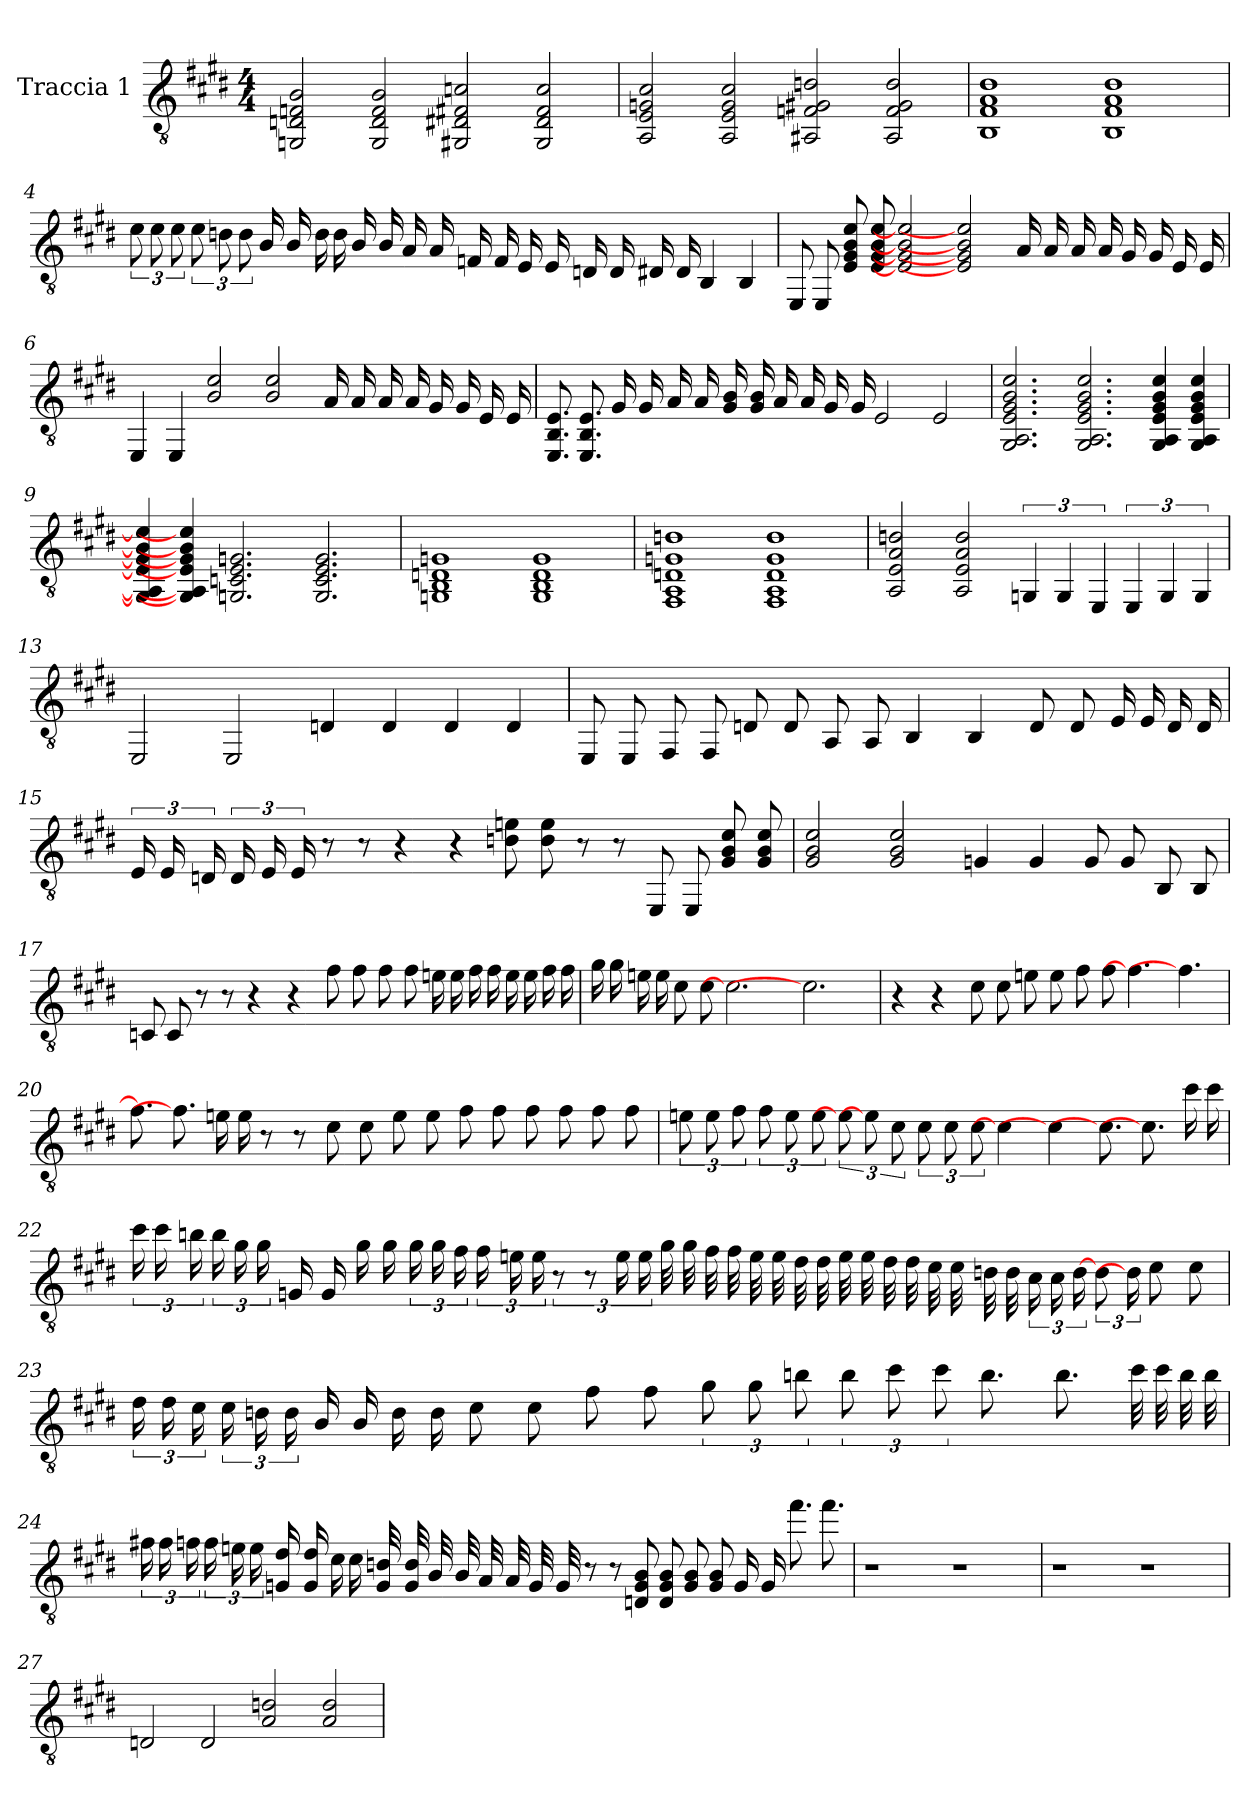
**kern
*part1
*staff1
*I"Traccia 1
*stria6
*clefGv2
*k[f#c#g#d#]
*M4/4
*MM100
=1
2B 2F 2D 2GG
2B 2F 2D 2GG
2c 2F# 2D# 2GG#
2c 2F# 2D# 2GG#
=2
2c# 2G 2E 2AA
2c# 2G 2E 2AA
2d 2G# 2F 2AA#
2d 2G# 2F 2AA#
=3
1d# 1A 1F# 1BB
1d# 1A 1F# 1BB
=4
*MM120
12e
12e
12e
12e
12d
12d
16B
16B
16d
16d
16B
16B
16A
16A
16F
16F
16E
16E
16D
16D
16D#
16D#
4BB
4BB
=5
*MM100
8EE
8EE
8e 8B 8G# 8E
8e 8B 8G# 8E
2e] 2B] 2G#] 2E]
2e] 2B] 2G#] 2E]
16A
16A
16A
16A
16G#
16G#
16E
16E
=6
4EE
4EE
2e 2B
2e 2B
16A
16A
16A
16A
16G#
16G#
16E
16E
=7
8.E 8.BB 8.EE
8.E 8.BB 8.EE
16G#
16G#
16A
16A
16B 16G#
16B 16G#
16A
16A
16G#
16G#
2E
2E
=8
2.e 2.B 2.G# 2.E 2.AA 2.GG#
2.e 2.B 2.G# 2.E 2.AA 2.GG#
4e 4B 4G# 4E 4AA 4GG#
4e 4B 4G# 4E 4AA 4GG#
=9
4e] 4B] 4G#] 4E] 4AA] 4GG#]
4e] 4B] 4G#] 4E] 4AA] 4GG#]
2.G 2.E 2.C 2.GG
2.G 2.E 2.C 2.GG
=10
1G 1D 1BB 1GG
1G 1D 1BB 1GG
=11
1d 1G 1D 1AA 1FF#
1d 1G 1D 1AA 1FF#
=12
2d 2A 2E 2AA
2d 2A 2E 2AA
6GG
6GG
6EE
6EE
6GG
6GG
=13
2EE
2EE
4D
4D
4D
4D
=14
8EE
8EE
8FF#
8FF#
8D
8D
8AA
8AA
4BB
4BB
8D
8D
16E
16E
16D
16D
=15
24E
24E
24D
24D
24E
24E
8r
8r
4r
4r
8g 8d
8g 8d
8r
8r
8EE
8EE
8e 8B 8G#
8e 8B 8G#
=16
2e 2B 2G#
2e 2B 2G#
4G
4G
8G
8G
8BB
8BB
=17
8C
8C
8r
8r
4r
4r
8a
8a
8a
8a
16g
16g
16a
16a
16g
16g
16a
16a
=18
16b
16b
16g
16g
8e
8e
2.e]
2.e]
=19
4r
4r
8e
8e
8g
8g
8a
8a
4.a]
4.a]
=20
8.a]
8.a]
16g
16g
8r
8r
8e
8e
8g
8g
8a
8a
8a
8a
8a
8a
=21
12g
12g
12a
12a
12g
12g
12g]
12g]
12e
12e
12e
12e
4e]
4e]
8.e]
8.e]
16ee
16ee
=22
24ee
24ee
24dd
24dd
24b
24b
16G
16G
16b
16b
24b
24b
24a
24a
24g
24g
12r
12r
24g
24g
32b
32b
32a
32a
32g
32g
32f#
32f#
32g
32g
32f#
32f#
32e
32e
32d
32d
24c#
24c#
[24d
12d
24d]
8e
8e
=23
24f#
24f#
24e
24e
24d
24d
16B
16B
16d
16d
8e
8e
8a
8a
12b
12b
12dd
12dd
12ee
12ee
8.dd
8.dd
32ee
32ee
32dd
32dd
=24
24a#
24a#
24a
24a
24g
24g
16G 16f#
16G 16f#
16e
16e
32G 32d
32G 32d
32B
32B
32A
32A
32G
32G
8r
8r
8B 8G 8D
8B 8G 8D
8B 8G
8B 8G
16G
16G
8.aa
8.aa
=25
1r
1r
=26
1r
1r
=27
2D
2D
2d 2A
2d 2A
=
*-
